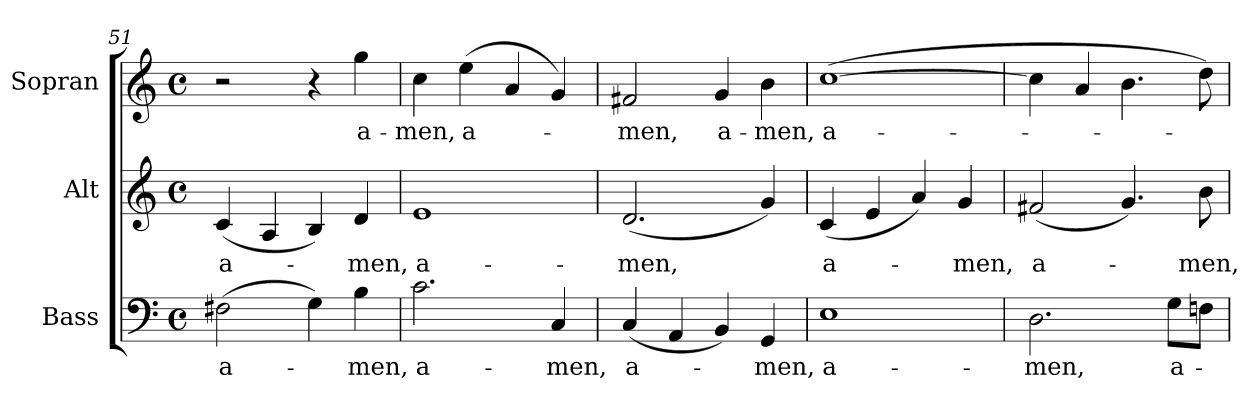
**kern	**text	**kern	**text	**kern	**text
*part3	*part3	*part2	*part2	*part1	*part1
*staff3	*staff3	*staff2	*staff2	*staff1	*staff1
*I"Bass	*	*I"Alt	*	*I"Sopran	*
*I'B.	*	*I'A.	*	*I'S.	*
*clefF4	*	*clefG2	*	*clefG2	*
*k[]	*	*k[]	*	*k[]	*
*C:	*	*C:	*	*C:	*
*M4/4	*	*M4/4	*	*M4/4	*
*met(c)	*	*met(c)	*	*met(c)	*
=51	=51	=51	=51	=51	=51
!	!LO:LY:b	!	!LO:LY:b	!	!
(>2F#X\	a-	(<4c/	a-	2r	.
.	.	4A/	.	.	.
4G\)	.	4B/)	.	4r	.
!	!LO:LY:b	!	!LO:LY:b	!	!LO:LY:b
4B\	-men,	4d/	-men,	4gg\	a-
=52	=52	=52	=52	=52	=52
!	!LO:LY:b	!	!LO:LY:b	!	!LO:LY:b
2.c\	a-	1e	a-	4cc\	-men,
!	!	!	!	!	!LO:LY:b
.	.	.	.	(>4ee\	a-
.	.	.	.	4a/	.
!	!LO:LY:b	!	!	!	!
4C/	-men,	.	.	4g/)	.
=53	=53	=53	=53	=53	=53
!	!LO:LY:b	!	!LO:LY:b	!	!LO:LY:b
(<4C/	a-	(<2.d/	-men,	2f#X/	-men,
4AA/	.	.	.	.	.
!	!	!	!	!	!LO:LY:b
4BB/)	.	.	.	4g/	a-
!	!LO:LY:b	!	!	!	!LO:LY:b
4GG/	-men,	4g/)	.	4b\	-men,
!!LO:LB:g=z
=54	=54	=54	=54	=54	=54
!	!LO:LY:b	!	!LO:LY:b	!	!LO:LY:b
1E	a-	(<4c/	a-	(>[1cc	a-
.	.	4e/	.	.	.
.	.	4a/)	.	.	.
!	!	!	!LO:LY:b	!	!
.	.	4g/	-men,	.	.
=55	=55	=55	=55	=55	=55
!	!LO:LY:b	!	!LO:LY:b	!	!
2.D\	-men,	(<2f#X/	a-	4cc\]	.
.	.	.	.	4a/	.
.	.	4.g/)	.	4.b\	.
!	!LO:LY:b	!	!	!	!
8G\L	a-	.	.	.	.
!	!	!	!LO:LY:b	!	!
8Fn\J	.	8b\	-men,	8dd\)	.
=	=	=	=	=	=
*-	*-	*-	*-	*-	*-
